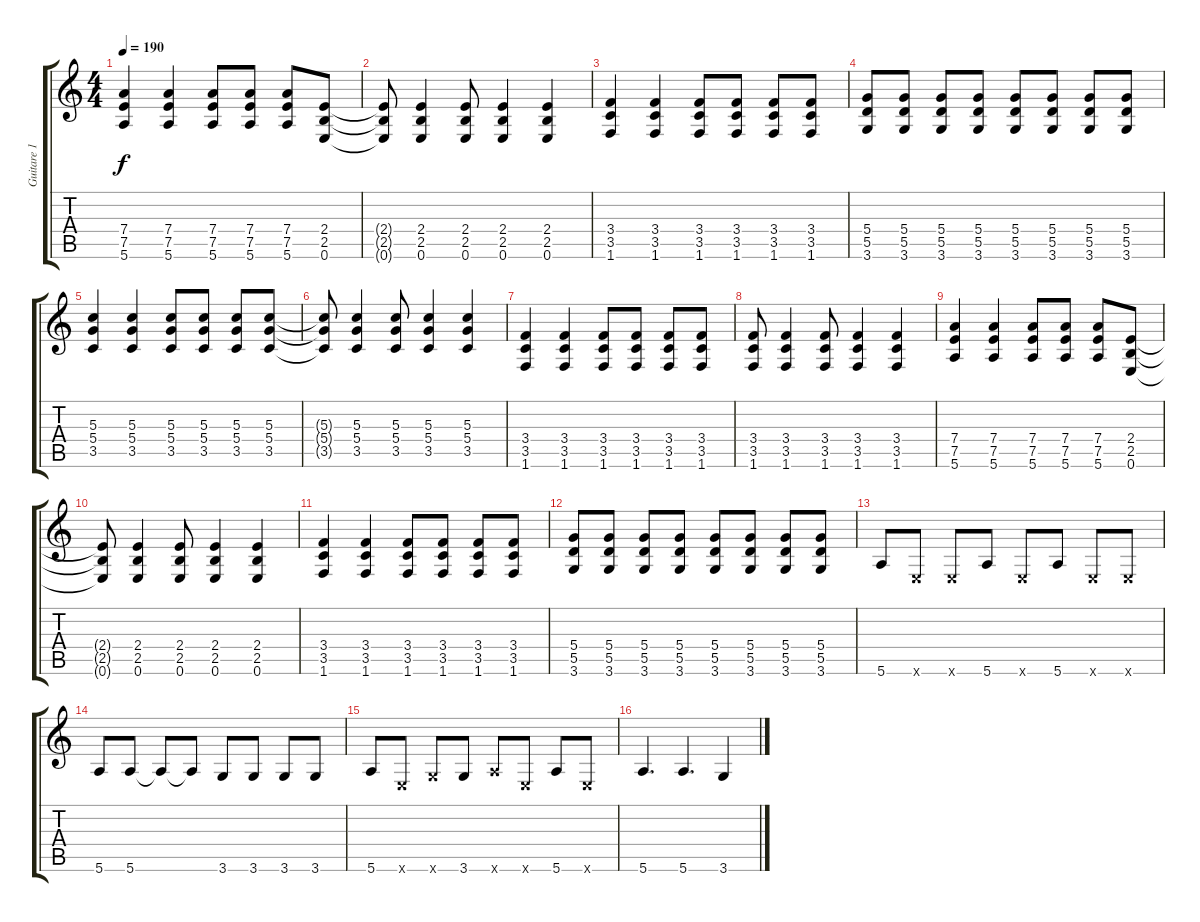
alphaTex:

\track ("Guitare 1" "Guitare 1") {instrument distortionguitar}
\staff {score tabs}
\tuning (E4 B3 G3 D3 A2 E2) {hide}
\ts (4 4)
\tempo 190
\clef g2
\ks c
(7.4 7.5 5.6).4{dy f} (7.4 7.5 5.6).4 (7.4 7.5 5.6).8 (7.4 7.5 5.6).8 (7.4 7.5 5.6).8 (2.4 2.5 0.6).8 |
(2.4{t} 2.5{t} 0.6{t}).8 (2.4 2.5 0.6).4 (2.4 2.5 0.6).8 (2.4 2.5 0.6).4 (2.4 2.5 0.6).4 |
(3.4 3.5 1.6).4 (3.4 3.5 1.6).4 (3.4 3.5 1.6).8 (3.4 3.5 1.6).8 (3.4 3.5 1.6).8 (3.4 3.5 1.6).8 |
(5.4 5.5 3.6).8 (5.4 5.5 3.6).8 (5.4 5.5 3.6).8 (5.4 5.5 3.6).8 (5.4 5.5 3.6).8 (5.4 5.5 3.6).8 (5.4 5.5 3.6).8 (5.4 5.5 3.6).8 |
(5.3 5.4 3.5).4 (5.3 5.4 3.5).4 (5.3 5.4 3.5).8 (5.3 5.4 3.5).8 (5.3 5.4 3.5).8 (5.3 5.4 3.5).8 |
(5.3{t} 5.4{t} 3.5{t}).8 (5.3 5.4 3.5).4 (5.3 5.4 3.5).8 (5.3 5.4 3.5).4 (5.3 5.4 3.5).4 |
(3.4 3.5 1.6).4 (3.4 3.5 1.6).4 (3.4 3.5 1.6).8 (3.4 3.5 1.6).8 (3.4 3.5 1.6).8 (3.4 3.5 1.6).8 |
(3.4 3.5 1.6).8 (3.4 3.5 1.6).4 (3.4 3.5 1.6).8 (3.4 3.5 1.6).4 (3.4 3.5 1.6).4 |
(7.4 7.5 5.6).4 (7.4 7.5 5.6).4 (7.4 7.5 5.6).8 (7.4 7.5 5.6).8 (7.4 7.5 5.6).8 (2.4 2.5 0.6).8 |
(2.4{t} 2.5{t} 0.6{t}).8 (2.4 2.5 0.6).4 (2.4 2.5 0.6).8 (2.4 2.5 0.6).4 (2.4 2.5 0.6).4 |
(3.4 3.5 1.6).4 (3.4 3.5 1.6).4 (3.4 3.5 1.6).8 (3.4 3.5 1.6).8 (3.4 3.5 1.6).8 (3.4 3.5 1.6).8 |
(5.4 5.5 3.6).8 (5.4 5.5 3.6).8 (5.4 5.5 3.6).8 (5.4 5.5 3.6).8 (5.4 5.5 3.6).8 (5.4 5.5 3.6).8 (5.4 5.5 3.6).8 (5.4 5.5 3.6).8 |
5.6.8 0.6{x}.8 0.6{x}.8 5.6.8 0.6{x}.8 5.6.8 0.6{x}.8 0.6{x}.8 |
5.6.8 5.6.8 5.6{t}.8 5.6{t}.8 3.6.8 3.6.8 3.6.8 3.6.8 |
5.6.8 0.6{x}.8 3.6{x}.8 3.6.8 5.6{x}.8 0.6{x}.8 5.6.8 0.6{x}.8 |
5.6.4{d} 5.6.4{d} 3.6.4
